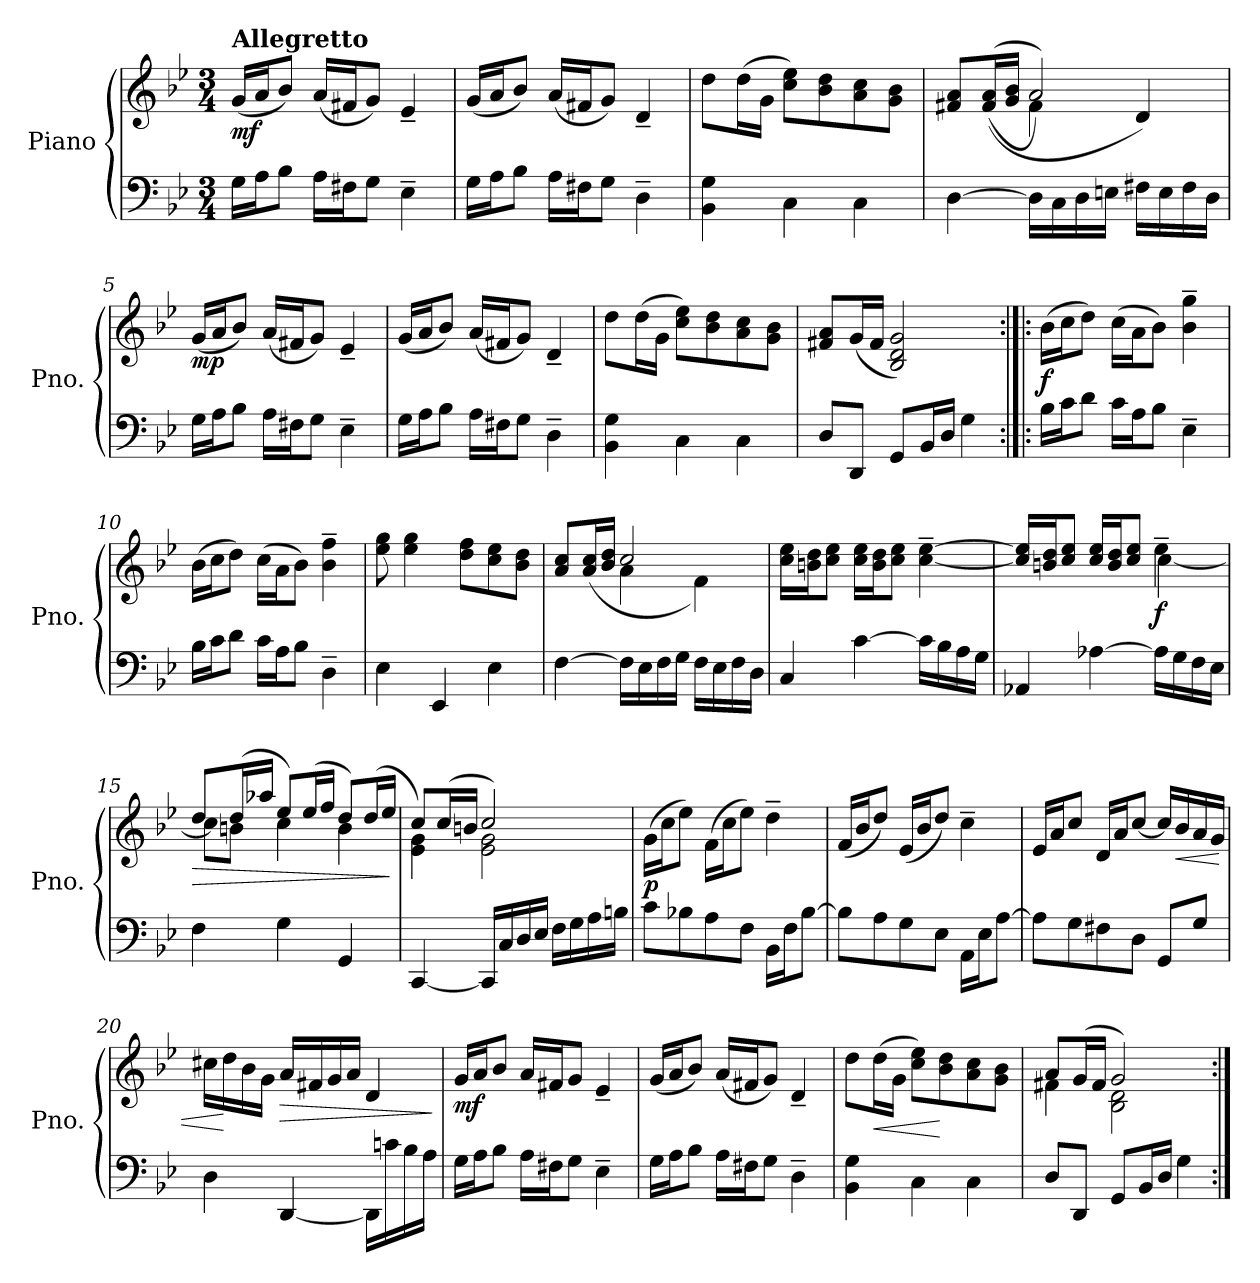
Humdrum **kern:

**kern	**kern	**dynam
*part1	*part1	*part1
*staff2	*staff1	*staff1/2
*I"Piano	*	*
*I'Pno.	*	*
*clefF4	*clefG2	*
*k[b-e-]	*k[b-e-]	*
*M3/4	*M3/4	*
*MM100	*MM100	*
=1	=1	=1
!	!LO:TX:a:B:t=Allegretto	!
!	!	!LO:DY:b
16G\LL	(16g/LL	mf
16A\J	16a/J	.
8B-\J	8b-/J)	.
16A\LL	(16a/LL	.
16F#X\J	16f#X/J	.
8G\J	8g/J)	.
4E-~\	4e-~/	.
=2	=2	=2
16G\LL	(16g/LL	.
16A\J	16a/J	.
8B-\J	8b-/J)	.
16A\LL	(16a/LL	.
16F#X\J	16f#X/J	.
8G\J	8g/J)	.
4D~\	4d~/	.
=3	=3	=3
4BB-\ 4G\	8dd\L	.
.	(16dd\L	.
.	16g\JJ	.
4C\	8cc\ 8ee-\L)	.
.	8b-\ 8dd\	.
4C\	8a\ 8cc\	.
.	8g\ 8b-\J	.
=4	=4	=4
*	*^	*
[4D\	8f#X/ 8a/L	4ryy	.
.	(((16f#/ 16a/L	.	.
.	16g/ 16b-/JJ	.	.
16D\LL]	2a/))	4f#\	.
16C\	.	.	.
16D\	.	.	.
16En\JJ	.	.	.
16F#X\LL	.	4d/)	.
16E\	.	.	.
16F#\	.	.	.
16D\JJ	.	.	.
*	*v	*v	*
=5	=5	=5
!	!	!LO:DY:b
16G\LL	(16g/LL	mp
16A\J	16a/J	.
8B-\J	8b-/J)	.
16A\LL	(16a/LL	.
16F#X\J	16f#X/J	.
8G\J	8g/J)	.
4E-~\	4e-~/	.
!!LO:LB:g=z
=6	=6	=6
16G\LL	(16g/LL	.
16A\J	16a/J	.
8B-\J	8b-/J)	.
16A\LL	(16a/LL	.
16F#X\J	16f#X/J	.
8G\J	8g/J)	.
4D~\	4d~/	.
=7	=7	=7
4BB-\ 4G\	8dd\L	.
.	(16dd\L	.
.	16g\JJ	.
4C\	8cc\ 8ee-\L)	.
.	8b-\ 8dd\	.
4C\	8a\ 8cc\	.
.	8g\ 8b-\J	.
=8	=8	=8
8D/L	8f#X/ 8a/L	.
8DD/J	(>16g/L	.
.	16f#/JJ	.
8GG/L	2B-/ 2d/ 2g/)	.
16BB-/L	.	.
16D/JJ	.	.
4G\	.	.
=9:|!|:	=9:|!|:	=9:|!|:
!	!	!LO:DY:b
16B-\LL	(16b-\LL	f
16c\J	16cc\J	.
8d\J	8dd\J)	.
16c\LL	(16cc\LL	.
16A\J	16a\J	.
8B-\J	8b-\J)	.
4E-~\	4b-\~ 4gg\~	.
=10	=10	=10
16B-\LL	(16b-\LL	.
16c\J	16cc\J	.
8d\J	8dd\J)	.
16c\LL	(16cc\LL	.
16A\J	16a\J	.
8B-\J	8b-\J)	.
4D~\	4b-\~ 4ff\~	.
=11	=11	=11
4E-\	8ee-\ 8gg\	.
.	4ee-\ 4gg\	.
4EE-/	.	.
.	8dd\ 8ff\L	.
4E-\	8cc\ 8ee-\	.
.	8b-\ 8dd\J	.
!!LO:LB:g=z
=12	=12	=12
*	*^	*
[4F\	8a/ 8cc/L	4ryy	.
.	(16a/ 16cc/L	.	.
.	16b-/ 16dd/JJ	.	.
16F\LL]	2cc/	4a\	.
16E-\	.	.	.
16F\	.	.	.
16G\JJ	.	.	.
16F\LL	.	4f\)	.
16E-\	.	.	.
16F\	.	.	.
16D\JJ	.	.	.
*	*v	*v	*
=13	=13	=13
4C/	16cc\ 16ee-\LL	.
.	16bn\ 16dd\J	.
.	8cc\ 8ee-\J	.
[4c\	16cc\ 16ee-\LL	.
.	16b\ 16dd\J	.
.	8cc\ 8ee-\J	.
16c\LL]	[4cc\~ [4ee-\~	.
16B-\	.	.
16A\	.	.
16G\JJ	.	.
=14	=14	=14
*	*^	*
4AA-X/	16cc/] 16ee-/]LL	2ryy	.
.	16bn/ 16dd/J	.	.
.	8cc/ 8ee-/J	.	.
[4A-X\	16cc/ 16ee-/LL	.	.
.	16b/ 16dd/J	.	.
.	8cc/ 8ee-/J	.	.
!	!	!	!LO:DY:b
16A-\LL]	4ee-~\	[4cc\	f
16G\	.	.	.
16F\	.	.	.
16E-\JJ	.	.	.
=15	=15	=15	=15
!	!	!	!LO:HP:b
4F\	8dd/L	8cc\L]	>
.	(16dd/L	8bn\J	.
.	16aa-X/JJ	.	.
4G\	8ee-/L)	4cc\	.
.	(16ee-/L	.	.
.	16ff/JJ	.	.
4GG/	8dd/L)	4b\	.
.	(16dd/L	.	.
.	16ee-/JJ	.	.
*	*v	*v	*
.	.	]
!!LO:LB:g=z
=16	=16	=16
*	*^	*
[4CC/	8cc/L)	4e-\ 4g\	.
.	(16cc/L	.	.
.	16bn/JJ	.	.
16CC/LL]	2cc/)	2e-\ 2g\	.
16C/	.	.	.
16D/	.	.	.
16E-/JJ	.	.	.
16F\LL	.	.	.
16G\	.	.	.
16A\	.	.	.
16Bn\JJ	.	.	.
*	*v	*v	*
=17	=17	=17
!	!	!LO:DY:b
8c\L	(16g\LL	p
.	16cc\J	.
8B-X\	8ee-\J)	.
8A\	(16f\LL	.
.	16cc\J	.
8F\J	8ee-\J)	.
16BB-\LL	4dd~\	.
16F\J	.	.
[8B-\J	.	.
=18	=18	=18
8B-\L]	(16f/LL	.
.	16b-/J	.
8A\	8dd/J)	.
8G\	(16e-/LL	.
.	16b-/J	.
8E-\J	8dd/J)	.
16AA\LL	4cc~\	.
16E-\J	.	.
[8A\J	.	.
=19	=19	=19
8A\L]	16e-/LL	.
.	16a/J	.
8G\	8cc/J	.
8F#X\	16d/LL	.
.	16a/J	.
8D\J	[8cc/J	.
8GG/L	16cc/LL]	.
!	!	!LO:HP:b
.	16b-/	<
8G/J	16a/	.
.	16g/JJ	.
!!LO:LB:g=z
=20	=20	=20
4D\	16cc#X\LL	.
.	16dd\	[
.	16b-\	.
.	16g\JJ	.
!	!	!LO:HP:b
[4DD/	16a/LL	>
.	16f#X/	.
.	16g/	.
.	16a/JJ	.
16DD\LL]	4d/	.
16cn\	.	.
16B-\	.	.
16A\JJ	.	.
.	.	]
=21	=21	=21
!	!	!LO:DY:b
16G\LL	16g/LL	mf
16A\J	16a/J	.
8B-\J	8b-/J	.
16A\LL	16a/LL	.
16F#X\J	16f#X/J	.
8G\J	8g/J	.
4E-~\	4e-~/	.
=22	=22	=22
16G\LL	(16g/LL	.
16A\J	16a/J	.
8B-\J	8b-/J)	.
16A\LL	(16a/LL	.
16F#X\J	16f#X/J	.
8G\J	8g/J)	.
4D~\	4d~/	.
=23	=23	=23
4BB-\ 4G\	8dd\L	.
!	!	!LO:HP:b
.	(16dd\L	<
.	16g\JJ	.
4C\	8cc\ 8ee-\L)	.
.	8b-\ 8dd\	[
4C\	8a\ 8cc\	.
.	8g\ 8b-\J	.
=24	=24	=24
*	*^	*
8D/L	8a/L	4f#X\	.
8DD/J	(16g/L	.	.
.	16f#/JJ	.	.
8GG/L	2g/)	2B-\ 2d\	.
16BB-/L	.	.	.
16D/JJ	.	.	.
4G\	.	.	.
*	*v	*v	*
=:|!	=:|!	=:|!
*-	*-	*-
